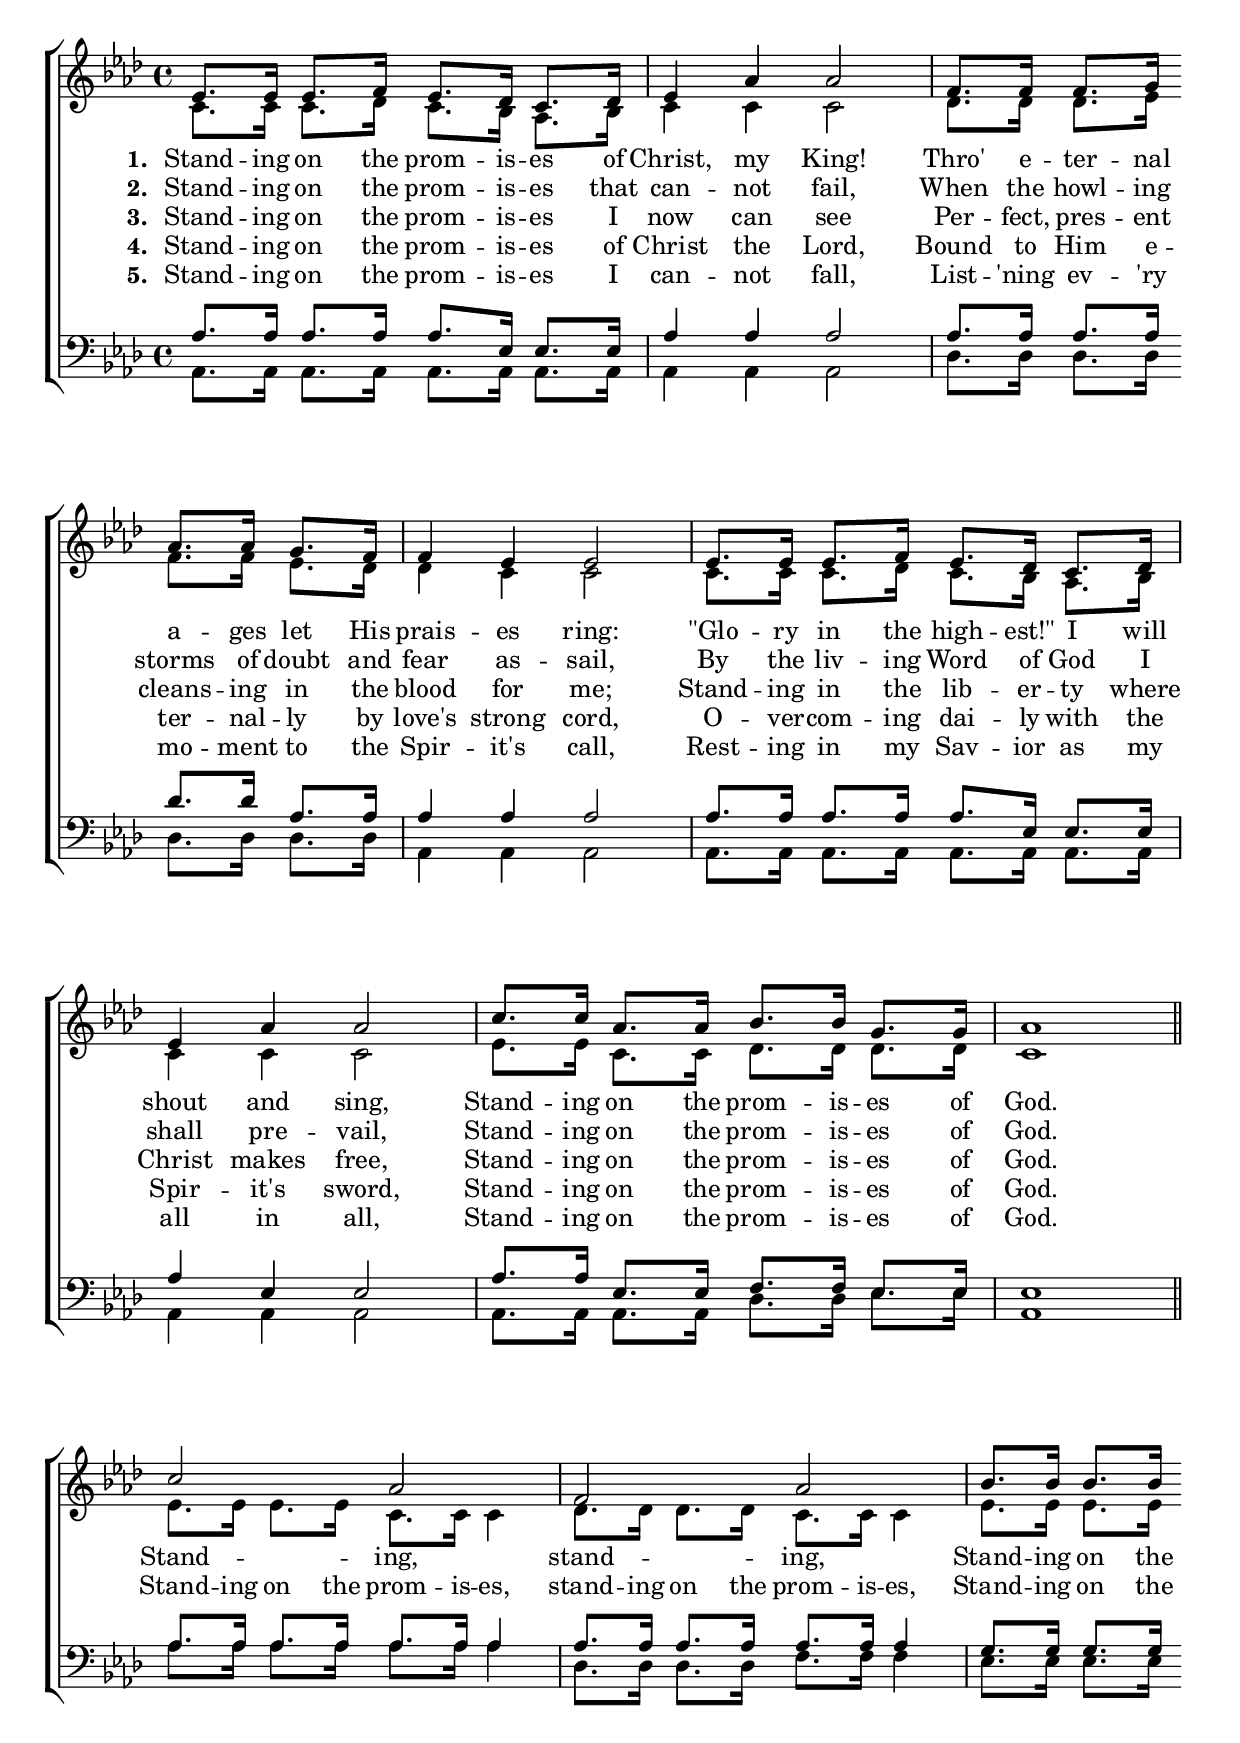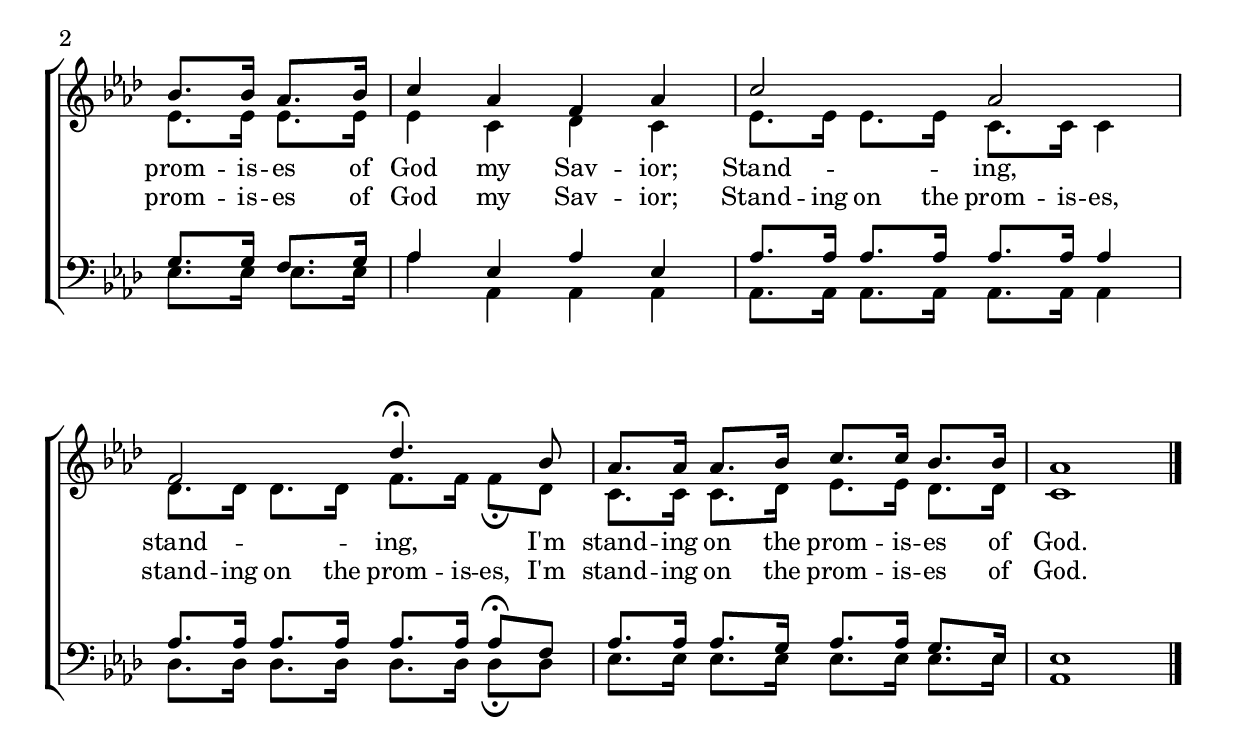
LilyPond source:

% from https://hymnary.org/hymn/RHSA1889/page/44 (changed "Saviour" to "Savior")
% text: Standing on the Promises https://hymnary.org/text/standing_on_the_promises_of_christ_my_ki
% tune: Promises https://hymnary.org/tune/promises_carter
% The whole piece was additionally transposed down a whole step from B♭ to A♭.

% The Celebration Hymnal is identical except that it makes a few changes (trap
% streets, one wonders?—I invariably like the changes less than the originals)
% in the last two measures (none of which are made in this document):
% - First note of the second-to-last measure, CEL1997 has tenor singing F in
%   unison with the basses
% - Last note of the second-to-last measure, CEL1997 has tenor singing A, a
%   repeat of the previous note
% - Last note (whole) of the piece, CEL1997 has B♭3 an octave above basses (and
%   a cue-note-looking F4 between the alto and soprano to round the chord out)

\version "2.24.4"

\header {
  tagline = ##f
}

\language "english"

global = {
  \key af \major
  \time 4/4
}

soprano = \relative ef' {
  \global
  ef8. ef16 ef8. f16 ef8. df16 c8. df16 | ef4 af af2 |
  f8. f16 f8. g16 \break af8. af16 g8. f16 | f4 ef ef2 |
  ef8. ef16 ef8. f16 ef8. df16 c8. df16 | ef4 af af2 |
  c8. c16 af8. af16 bf8. bf16 g8. g16 | af1 \bar "||" \break
}
sopChorus = \relative c'' {
  c2 af | f af |
  bf8. bf16 bf8. bf16 \break bf8. bf16 af8. bf16 | c4 af f af |
  c2 af | f df'4.\fermata bf8 |
  af8. af16 af8. bf16 c8. c16 bf8. bf16 | af1 \bar "|."
}

alto = \relative c' {
  \global
  c8. c16 c8. df16 c8. bf16 af8. bf16 | c4 c c2 |
  df8. df16 df8. ef16 f8. f16 ef8. df16 | df4 c c2 |
  c8. c16 c8. df16 c8. bf16 af8. bf16 | c4 c c2 |
  ef8. ef16 c8. c16 df8. df16 df8. df16 | c1 |
}
altoTenorBassChorus = \relative ef' {
  ef8. ef16 ef8. ef16 c8. c16 c4 | df8. df16 df8. df16 c8. c16 c4 |
  ef8. ef16 ef8. ef16 ef8. ef16 ef8. ef16 | ef4 c df c |
  ef8. ef16 ef8. ef16 c8. c16 c4 | df8. df16 df8. df16 f8. f16 f8\fermata df |
  c8. c16 c8. df16 ef8. ef16 df8. df16 | c1
}

tenor = \relative af {
  \global
  \clef bass
  af8. af16 af8. af16 af8. ef16 ef8. ef16 | af4 af af2 |
  af8. af16 af8. af16 df8. df16 af8. af16 | af4 af af2 |
  af8. af16 af8. af16 af8. ef16 ef8. ef16 | af4 ef ef2 |
  af8. af16 ef8. ef16 f8. f16 ef8. ef16 | ef1 |
  af8. af16 af8. af16 af8. af16 af4 | af8. af16 af8. af16 af8. af16 af4 |
  g8. g16 g8. g16 g8. g16 f8. g16 | af4 ef af ef |
  af8. af16 af8. af16 af8. af16 af4 | af8. af16 af8. af16 af8. af16 af8\fermata f |
  af8. af16 af8. g16 af8. af16 g8. ef16 | ef1
}

bass = \relative af, {
  \global
  af8. af16 af8. af16 af8. af16 af8. af16 | af4 af af2 |
  df8. df16 df8. df16 df8. df16 df8. df16 | af4 af af2 |
  af8. af16 af8. af16 af8. af16 af8. af16 | af4 af af2 |
  af8. af16 af8. af16 df8. df16 ef8. ef16 | af,1 |
  af'8. af16 af8. af16 af8. af16 af4 | df,8. df16 df8. df16 f8. f16 f4 |
  ef8. ef16 ef8. ef16 ef8. ef16 ef8. ef16 | af4 af, af af |
  af8. af16 af8. af16 af8. af16 af4 | df8. df16 df8. df16 df8. df16 df8\fermata df |
  ef8. ef16 ef8. ef16 ef8. ef16 ef8. ef16 | af,1
}

verseOne = \lyricmode {
  Stand -- ing on the prom -- is -- es of Christ, my King!
  Thro' e -- ter -- nal a -- ges let His prais -- es ring:
  "\"Glo" -- ry in the high -- "est!\"" I will shout and sing,
  Stand -- ing on the prom -- is -- es of God.
}

verseTwo = \lyricmode {
  Stand -- ing on the prom -- is -- es that can -- not fail,
  When the howl -- ing storms of doubt and fear as -- sail,
  By the liv -- ing Word of God I shall pre -- vail,
  Stand -- ing on the prom -- is -- es of God.
}

verseThree = \lyricmode {
  Stand -- ing on the prom -- is -- es I now can see
  Per -- fect, pres -- ent cleans -- ing in the blood for me;
  Stand -- ing in the lib -- er -- ty where Christ makes free,
  Stand -- ing on the prom -- is -- es of God.
}

verseFour = \lyricmode {
  Stand -- ing on the prom -- is -- es of Christ the Lord,
  Bound to Him e -- ter -- nal -- ly by love's strong cord,
  O -- ver -- com -- ing dai -- ly with the Spir -- it's sword,
  Stand -- ing on the prom -- is -- es of God.
}

verseFive = \lyricmode {
  Stand -- ing on the prom -- is -- es I can -- not fall,
  List -- 'ning ev -- 'ry mo -- ment to the Spir -- it's call,
  Rest -- ing in my Sav -- ior as my all in all,
  Stand -- ing on the prom -- is -- es of God.
}

chorusSop = \lyricmode {
  Stand -- ing, stand -- ing,
  Stand -- ing on the prom -- is -- es of God my Sav -- ior;
  Stand -- ing, stand -- ing,
  I'm stand -- ing on the prom -- is -- es of God.
}

chorusAltoTenorBass = \lyricmode {
  Stand -- ing on the prom -- is -- es, stand -- ing on the prom -- is -- es,
  Stand -- ing on the prom -- is -- es of God my Sav -- ior;
  Stand -- ing on the prom -- is -- es, stand -- ing on the prom -- is -- es,
  I'm stand -- ing on the prom -- is -- es of God.
}

\score {
  \new ChoirStaff <<
    \new Staff \with { \consists Merge_rests_engraver } <<
      \new Voice = "soprano" { \voiceOne \soprano \sopChorus }
      \new Voice = "alto" { \voiceTwo \alto \altoTenorBassChorus }
      \new Lyrics \lyricsto soprano { \set stanza = "1. " \verseOne }
      \new Lyrics \lyricsto soprano { \set stanza = "2. " \verseTwo \chorusSop }
      \new Lyrics \lyricsto alto    { \set stanza = "3. " \verseThree \chorusAltoTenorBass }
      \new Lyrics \lyricsto soprano { \set stanza = "4. " \verseFour }
      \new Lyrics \lyricsto soprano { \set stanza = "5. " \verseFive }
    >>
    \new Staff \with { \consists Merge_rests_engraver } <<
      \clef bass
      \new Voice = "tenor" { \voiceOne \tenor }
      \new Voice = "bass" { \voiceTwo \bass }
    >>
  >>
  \layout {
    indent = 0
    \context {
      \Score
      \omit BarNumber
    }
  }
}
